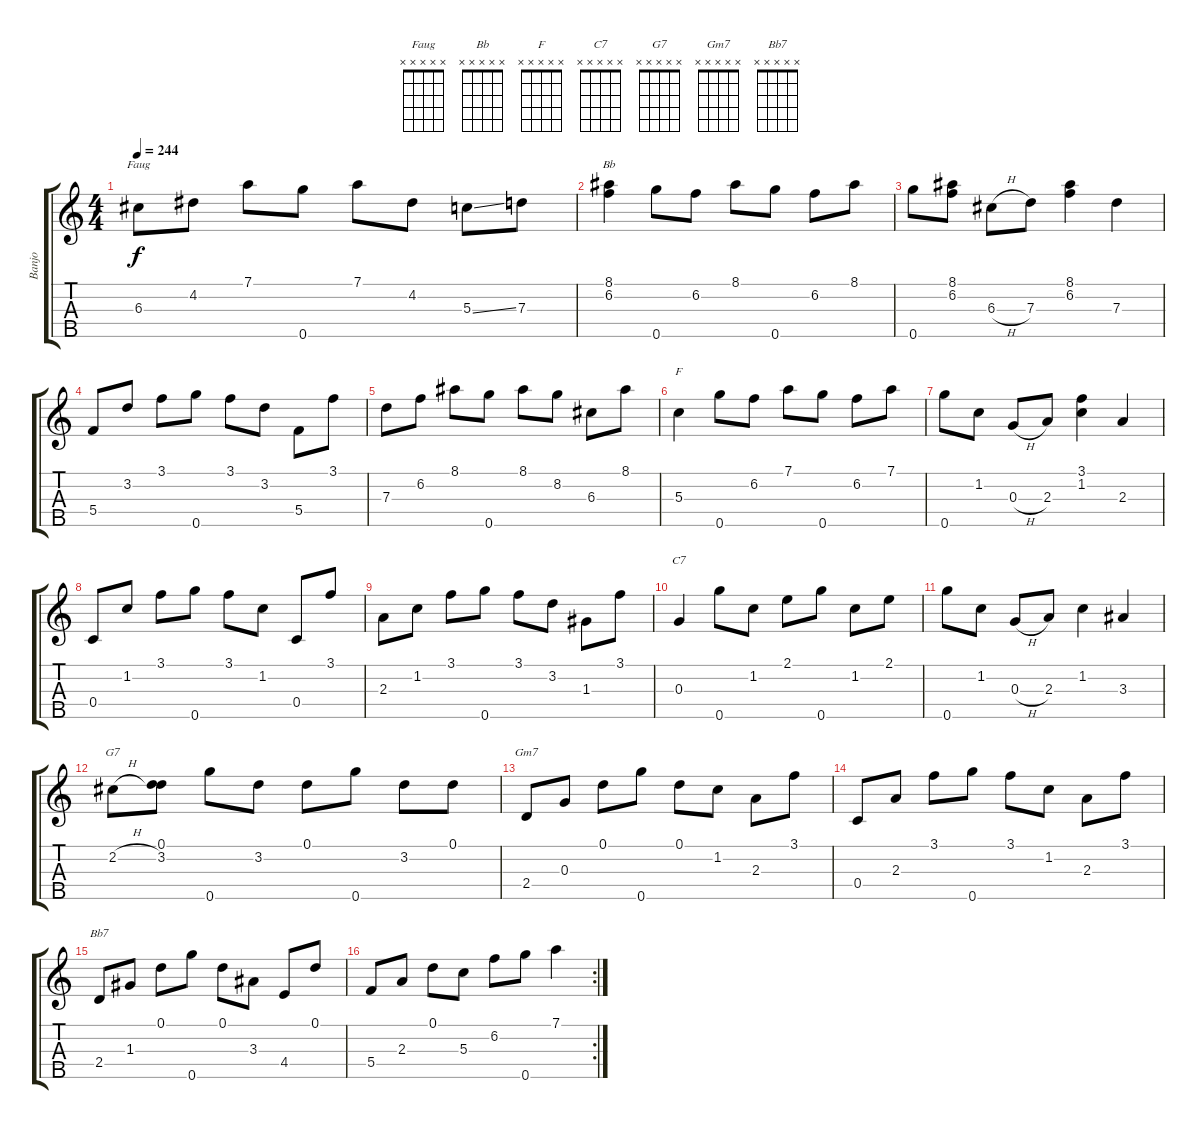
\track ("Banjo" "Banjo") {instrument banjo}
\staff {score tabs}
\tuning (D4 B3 G3 C3 G4) {hide}
\displaytranspose 12
\chord ("Faug" x x x x x) {firstfret 0}
\chord ("Bb" x x x x x) {firstfret 0}
\chord ("F" x x x x x) {firstfret 0}
\chord ("C7" x x x x x) {firstfret 0}
\chord ("G7" x x x x x) {firstfret 0}
\chord ("Gm7" x x x x x) {firstfret 0}
\chord ("Bb7" x x x x x) {firstfret 0}
\ts (4 4)
\tempo 244
\clef g2
\ks c
6.3.8{ch "Faug" dy f} 4.2.8 7.1.8 0.5.8 7.1.8 4.2.8 5.3{ss}.8 7.3.8 |
(8.1 6.2).4{ch "Bb"} 0.5.8 6.2.8 8.1.8 0.5.8 6.2.8 8.1.8 |
0.5.8 (8.1 6.2).8 6.3{h}.8 7.3.8 (8.1 6.2).4 7.3.4 |
5.4.8 3.2.8 3.1.8 0.5.8 3.1.8 3.2.8 5.4.8 3.1.8 |
7.3.8 6.2.8 8.1.8 0.5.8 8.1.8 8.2.8 6.3.8 8.1.8 |
5.3.4{ch "F"} 0.5.8 6.2.8 7.1.8 0.5.8 6.2.8 7.1.8 |
0.5.8 1.2.8 0.3{h}.8 2.3.8 (3.1 1.2).4 2.3.4 |
0.4.8 1.2.8 3.1.8 0.5.8 3.1.8 1.2.8 0.4.8 3.1.8 |
2.3.8 1.2.8 3.1.8 0.5.8 3.1.8 3.2.8 1.3.8 3.1.8 |
0.3.4{ch "C7"} 0.5.8 1.2.8 2.1.8 0.5.8 1.2.8 2.1.8 |
0.5.8 1.2.8 0.3{h}.8 2.3.8 1.2.4 3.3.4 |
2.2{h}.8{ch "G7"} (0.1 3.2).8 0.5.8 3.2.8 0.1.8 0.5.8 3.2.8 0.1.8 |
2.4.8{ch "Gm7"} 0.3.8 0.1.8 0.5.8 0.1.8 1.2.8 2.3.8 3.1.8 |
0.4.8 2.3.8 3.1.8 0.5.8 3.1.8 1.2.8 2.3.8 3.1.8 |
2.4.8{ch "Bb7"} 1.3.8 0.1.8 0.5.8 0.1.8 3.3.8 4.4.8 0.1.8 |
\rc 2
5.4.8 2.3.8 0.1.8 5.3.8 6.2.8 0.5.8 7.1.4
